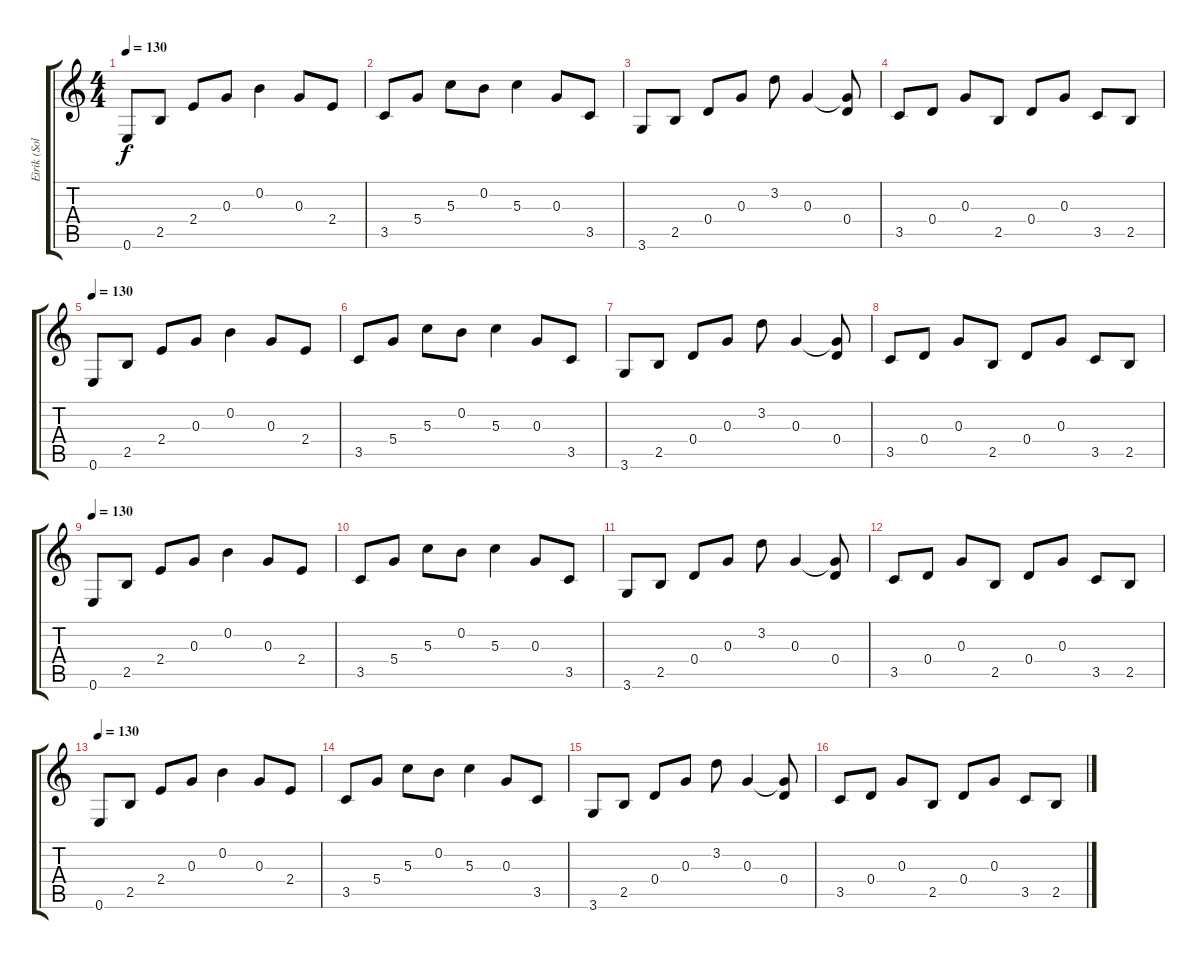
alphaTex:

\track ("Eirik (Solo)" "Eirik (Sol") {instrument distortionguitar}
\staff {score tabs}
\tuning (E4 B3 G3 D3 A2 E2) {hide}
\ts (4 4)
\tempo 130
\clef g2
\ks c
0.6.8{dy f instrument acousticguitarsteel} 2.5.8 2.4.8 0.3.8 0.2.4 0.3.8 2.4.8 |
3.5.8 5.4.8 5.3.8 0.2.8 5.3.4 0.3.8 3.5.8 |
3.6.8 2.5.8 0.4.8 0.3.8 3.2.8 0.3.4 (0.3{t} 0.4).8 |
3.5.8 0.4.8 0.3.8 2.5.8 0.4.8 0.3.8 3.5.8 2.5.8 |
\tempo 130
0.6.8{instrument acousticguitarsteel} 2.5.8 2.4.8 0.3.8 0.2.4 0.3.8 2.4.8 |
3.5.8 5.4.8 5.3.8 0.2.8 5.3.4 0.3.8 3.5.8 |
3.6.8 2.5.8 0.4.8 0.3.8 3.2.8 0.3.4 (0.3{t} 0.4).8 |
3.5.8 0.4.8 0.3.8 2.5.8 0.4.8 0.3.8 3.5.8 2.5.8 |
\tempo 130
0.6.8{instrument acousticguitarsteel} 2.5.8 2.4.8 0.3.8 0.2.4 0.3.8 2.4.8 |
3.5.8 5.4.8 5.3.8 0.2.8 5.3.4 0.3.8 3.5.8 |
3.6.8 2.5.8 0.4.8 0.3.8 3.2.8 0.3.4 (0.3{t} 0.4).8 |
3.5.8 0.4.8 0.3.8 2.5.8 0.4.8 0.3.8 3.5.8 2.5.8 |
\tempo 130
0.6.8{instrument acousticguitarsteel} 2.5.8 2.4.8 0.3.8 0.2.4 0.3.8 2.4.8 |
3.5.8 5.4.8 5.3.8 0.2.8 5.3.4 0.3.8 3.5.8 |
3.6.8 2.5.8 0.4.8 0.3.8 3.2.8 0.3.4 (0.3{t} 0.4).8 |
3.5.8 0.4.8 0.3.8 2.5.8 0.4.8 0.3.8 3.5.8 2.5.8
